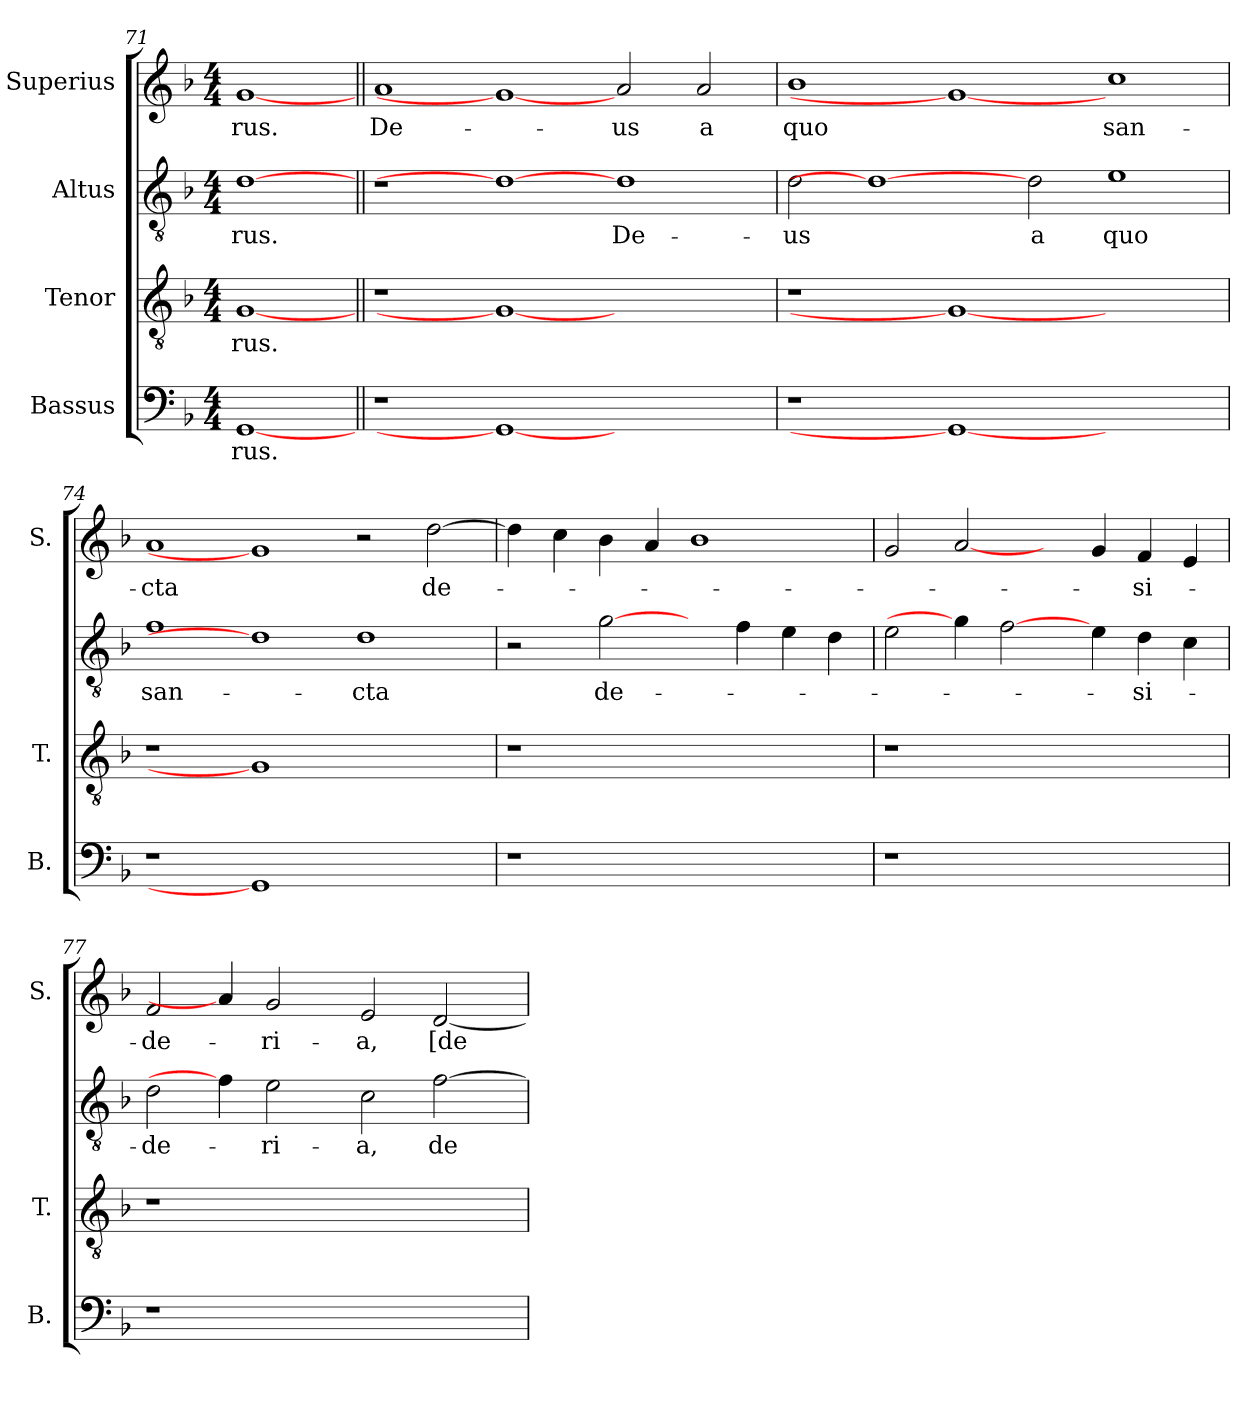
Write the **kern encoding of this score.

**kern	**text	**kern	**text	**kern	**text	**kern	**text
*part4	*part4	*part3	*part3	*part2	*part2	*part1	*part1
*staff4	*staff4	*staff3	*staff3	*staff2	*staff2	*staff1	*staff1
*I"Bassus	*	*I"Tenor	*	*I"Altus	*	*I"Superius	*
*I'B.	*	*I'T.	*	*	*	*I'S.	*
*clefF4	*	*clefGv2	*	*clefGv2	*	*clefG2	*
*	*	*ITrd7c12	*	*ITrd7c12	*	*	*
*k[b-]	*	*k[b-]	*	*k[b-]	*	*k[b-]	*
*F:	*	*F:	*	*F:	*	*F:	*
*M4/4	*	*M4/4	*	*M4/4	*	*M4/4	*
=71	=71	=71	=71	=71	=71	=71	=71
!	!LO:LY:b:color=#000000	!	!	!	!	!	!
!	!	!	!LO:LY:b:color=#000000	!	!	!	!
!	!	!	!	!	!LO:LY:b:color=#000000	!	!
!	!	!	!	!	!	!	!LO:LY:b:color=#000000
[1GGi	-rus.	[1GGi	-rus.	[1Di	-rus.	[1gi	-rus.
!!LO:LB:g=z
=72||	=72||	=72||	=72||	=72||	=72||	=72||	=72||
!LO:N:vis=1	!	!LO:N:vis=1	!	!	!	!	!
!	!	!	!	!	!	!	!LO:LY:b:color=#000000
1r	.	1r	.	1r	.	1ai	De-
1GGi_	.	1GGi_	.	1Di_	.	1gi_	.
!	!	!	!	!	!LO:LY:b:color=#000000	!	!
!	!	!	!	!	!	!	!LO:LY:b:color=#000000
1ryy	.	1ryy	.	1Di	De-	2ai/	-us
!	!	!	!	!	!	!	!LO:LY:b:color=#000000
.	.	.	.	.	.	2ai/	a
=73	=73	=73	=73	=73	=73	=73	=73
!LO:N:vis=1	!	!LO:N:vis=1	!	!	!	!	!
!	!	!	!	!	!LO:LY:b:color=#000000	!	!
!	!	!	!	!	!	!	!LO:LY:b:color=#000000
1r	.	1r	.	2Di\	-us	1b-i	quo
.	.	.	.	1Di_	.	.	.
1GGi_	.	1GGi_	.	.	.	1gi_	.
!	!	!	!	!	!LO:LY:b:color=#000000	!	!
.	.	.	.	2Di\	a	.	.
!	!	!	!	!	!LO:LY:b:color=#000000	!	!
!	!	!	!	!	!	!	!LO:LY:b:color=#000000
1ryy	.	1ryy	.	1Ei	quo	1cci	san-
=74	=74	=74	=74	=74	=74	=74	=74
!LO:N:vis=1	!	!LO:N:vis=1	!	!	!	!	!
!	!	!	!	!	!LO:LY:b:color=#000000	!	!
!	!	!	!	!	!	!	!LO:LY:b:color=#000000
1r	.	1r	.	1Fi	san-	1ai	-cta
1GGi]	.	1GGi]	.	1Di]	.	1gi]	.
!	!	!	!	!	!LO:LY:b:color=#000000	!	!
1ryy	.	1ryy	.	1Di	-cta	2r	.
!	!	!	!	!	!	!	!LO:LY:b:color=#000000
.	.	.	.	.	.	[>2ddi\	de-
=75	=75	=75	=75	=75	=75	=75	=75
!LO:N:vis=1	!	!LO:N:vis=1	!	!	!	!	!
1r	.	1r	.	2r	.	4ddi\]	.
.	.	.	.	.	.	4cci\	.
!	!	!	!	!	!LO:LY:b:color=#000000	!	!
.	.	.	.	[2Gi\	de-	4b-i\	.
.	.	.	.	.	.	4ai/	.
1ryy	.	1ryy	.	4ryy	.	1b-i	.
.	.	.	.	4Fi\	.	.	.
.	.	.	.	4Ei\	.	.	.
.	.	.	.	4Di\	.	.	.
=76	=76	=76	=76	=76	=76	=76	=76
!LO:N:vis=1	!	!LO:N:vis=1	!	!	!	!	!
1r	.	1r	.	2Ei\	.	2gi/	.
.	.	.	.	4Gi\]	.	[2ai/	.
.	.	.	.	[2Fi\	.	.	.
1ryy	.	1ryy	.	.	.	4ryy	.
.	.	.	.	4Ei\	.	4gi/	.
!	!	!	!	!	!LO:LY:b:color=#000000	!	!
!	!	!	!	!	!	!	!LO:LY:b:color=#000000
.	.	.	.	4Di\	-si-	4fi/	-si-
.	.	.	.	4Ci\	.	4ei/	.
!!LO:PB:g=z
=77	=77	=77	=77	=77	=77	=77	=77
!LO:N:vis=1	!	!LO:N:vis=1	!	!	!	!	!
!	!	!	!	!	!LO:LY:b:color=#000000	!	!
!	!	!	!	!	!	!	!LO:LY:b:color=#000000
1r	.	1r	.	2Di\	-de-	2fi/	-de-
.	.	.	.	4Fi\]	.	4ai/]	.
!	!	!	!	!	!LO:LY:b:color=#000000	!	!
!	!	!	!	!	!	!	!LO:LY:b:color=#000000
.	.	.	.	2Ei\	-ri-	2gi/	-ri-
1ryy	.	1ryy	.	.	.	.	.
!	!	!	!	!	!LO:LY:b:color=#000000	!	!
!	!	!	!	!	!	!	!LO:LY:b:color=#000000
.	.	.	.	2Ci\	-a,	2ei/	-a,
!	!	!	!	!	!LO:LY:b:color=#000000	!	!
!	!	!	!	!	!	!	!LO:LY:b:color=#000000
.	.	.	.	[>2Fi\	de-	[<2di/	[de-
4ryy	.	4ryy	.	.	.	.	.
=	=	=	=	=	=	=	=
*-	*-	*-	*-	*-	*-	*-	*-
